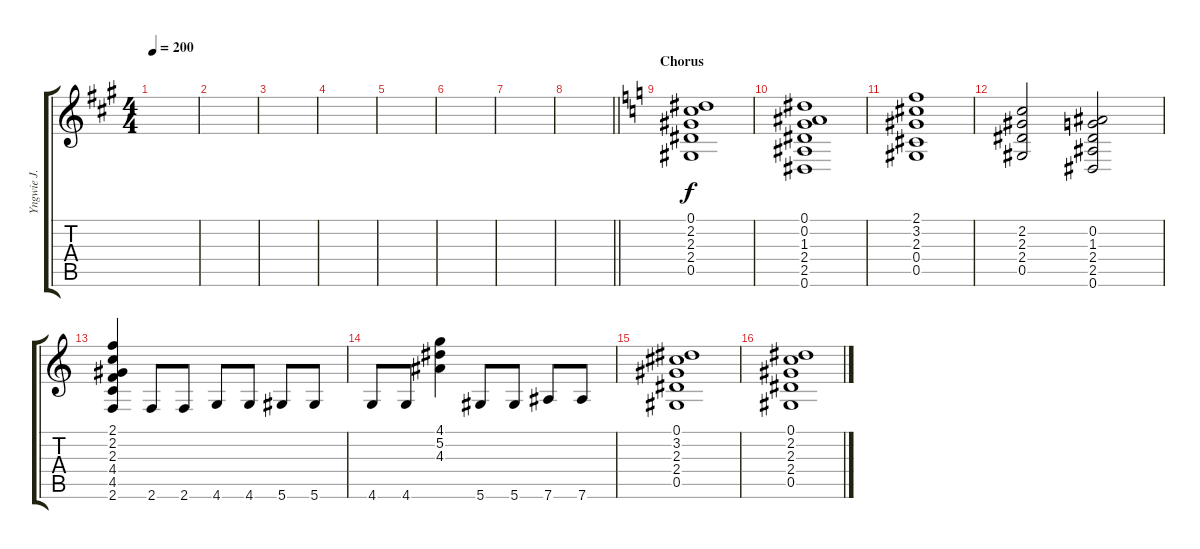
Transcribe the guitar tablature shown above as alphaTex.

\track ("Yngwie J. Malmsteen" "Yngwie J. ") {instrument distortionguitar}
\staff {score tabs}
\tuning (Eb4 Bb3 Gb3 Db3 Ab2 Eb2) {hide}
\ts (4 4)
\tempo 200
\clef g2
\ks a
|
|
|
|
|
|
|
\barLineRight lightlight
|
\section ("" "Chorus")
\ks c
(0.1 2.2 2.3 2.4 0.5).1 |
(0.1 0.2 1.3 2.4 2.5 0.6).1 |
(2.1 3.2 2.3 0.4 0.5).1 |
(2.2 2.3 2.4 0.5).2 (0.2 1.3 2.4 2.5 0.6).2 |
(2.1 2.2 2.3 4.4 4.5 2.6).4 2.6.8 2.6.8 4.6.8 4.6.8 5.6.8 5.6.8 |
4.6.8 4.6.8 (4.1 5.2 4.3).4 5.6.8 5.6.8 7.6.8 7.6.8 |
(0.1 3.2 2.3 2.4 0.5).1 |
(0.1 2.2 2.3 2.4 0.5).1
